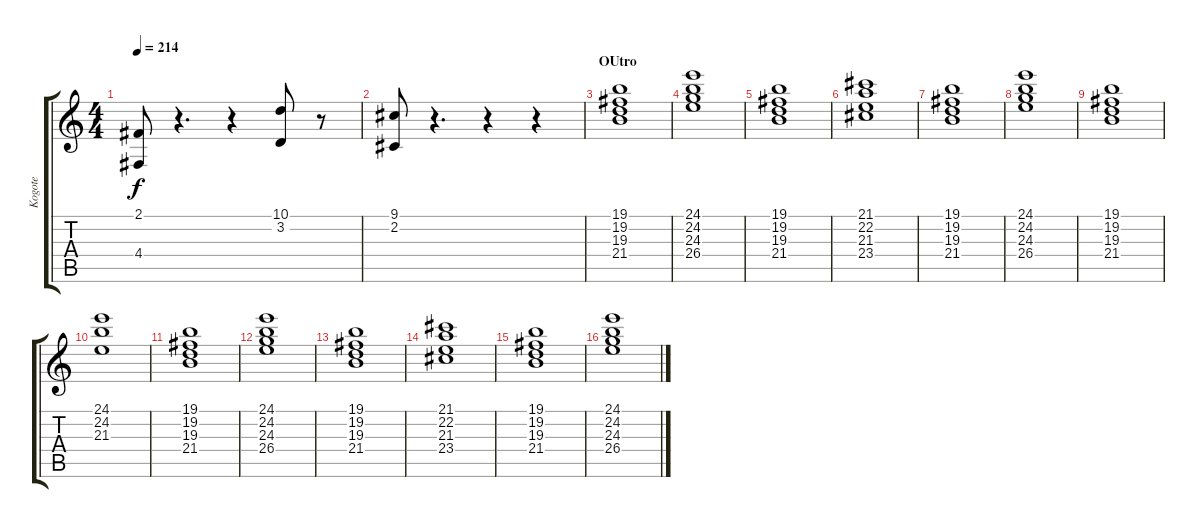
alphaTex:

\track ("Kogote" "Kogote") {instrument drawbarorgan}
\staff {score tabs}
\tuning (E4 B3 G3 D3 A2 E2) {hide}
\ts (4 4)
\tempo 214
\clef g2
\ks c
(2.1 4.4).8{dy f} r.4{d} r.4 (10.1 3.2).8 r.8 |
(9.1 2.2).8 r.4{d} r.4{volume 8 instrument drawbarorgan} r.4 |
\section ("" "OUtro")
(19.1 19.2 19.3 21.4).1 |
(24.1 24.2 24.3 26.4).1 |
(19.1 19.2 19.3 21.4).1 |
(21.1 22.2 21.3 23.4).1 |
(19.1 19.2 19.3 21.4).1 |
(24.1 24.2 24.3 26.4).1 |
(19.1 19.2 19.3 21.4).1 |
(24.1 24.2 21.3).1 |
(19.1 19.2 19.3 21.4).1 |
(24.1 24.2 24.3 26.4).1 |
(19.1 19.2 19.3 21.4).1 |
(21.1 22.2 21.3 23.4).1 |
(19.1 19.2 19.3 21.4).1 |
(24.1 24.2 24.3 26.4).1
